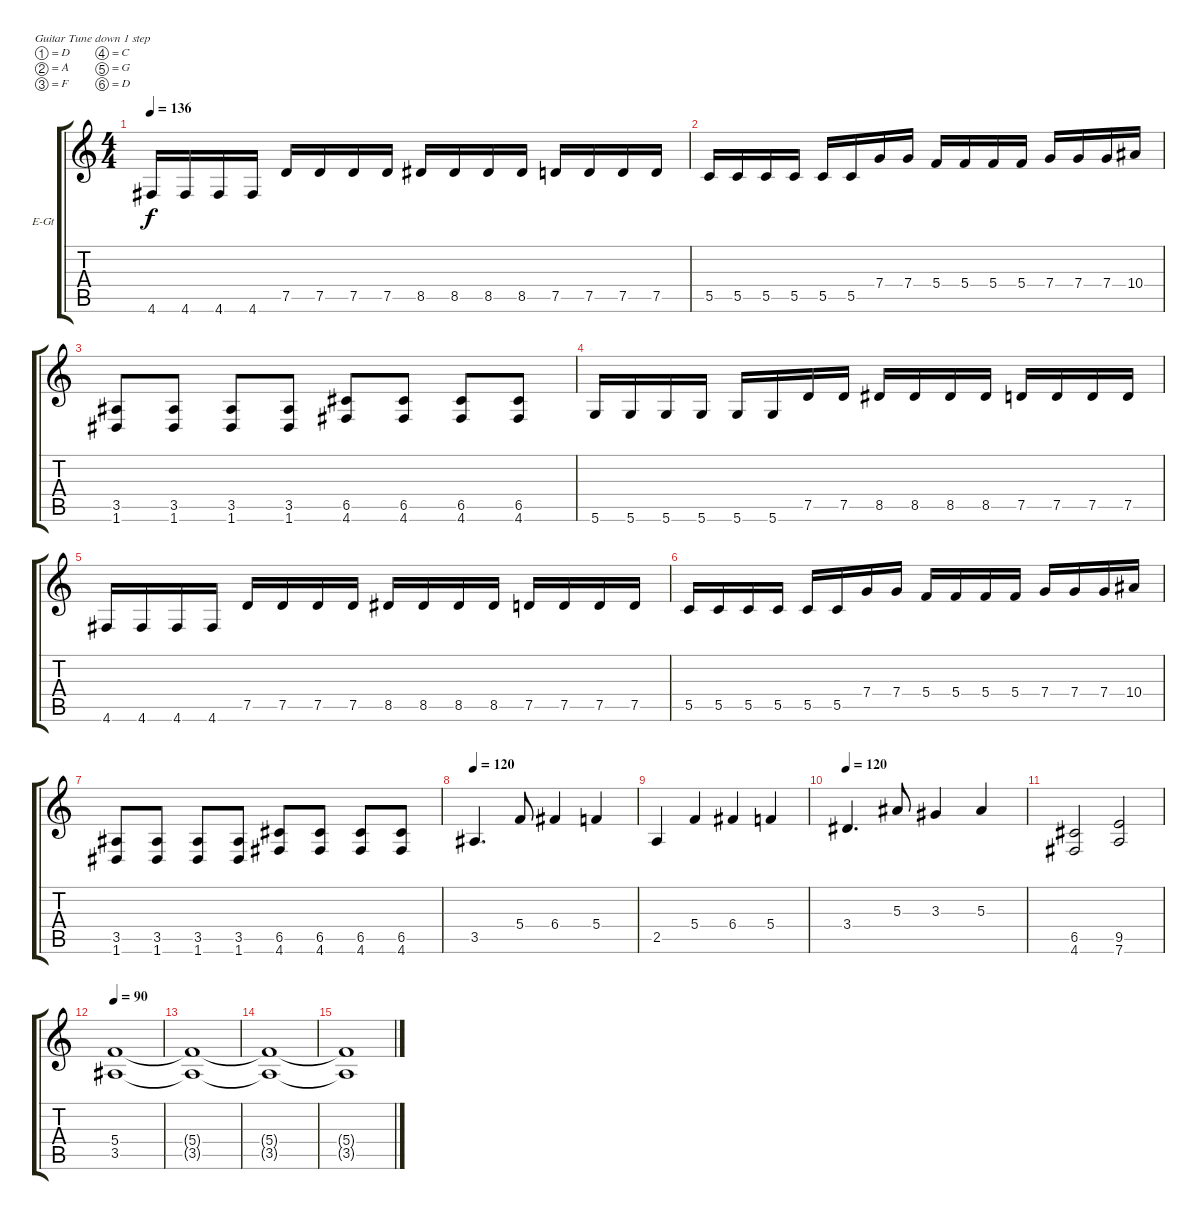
\bracketExtendMode groupsimilarinstruments
\firstSystemTrackNameOrientation horizontal
\otherSystemsTrackNameOrientation horizontal
\track ("Paul - Guitar 1" "E-Gt") {instrument distortionguitar}
\staff {score tabs}
\tuning (D4 A3 F3 C3 G2 D2)
\ts (4 4)
\tempo 136
\clef g2
\ks c
4.6.16{dy f} 4.6.16 4.6.16 4.6.16 7.5.16 7.5.16 7.5.16 7.5.16 8.5.16 8.5.16 8.5.16 8.5.16 7.5.16 7.5.16 7.5.16 7.5.16 |
5.5.16 5.5.16 5.5.16 5.5.16 5.5.16 5.5.16 7.4.16 7.4.16 5.4.16 5.4.16 5.4.16 5.4.16 7.4.16 7.4.16 7.4.16 10.4.16 |
(3.5 1.6).8 (3.5 1.6).8 (3.5 1.6).8 (3.5 1.6).8 (6.5 4.6).8 (6.5 4.6).8 (6.5 4.6).8 (6.5 4.6).8 |
5.6.16 5.6.16 5.6.16 5.6.16 5.6.16 5.6.16 7.5.16 7.5.16 8.5.16 8.5.16 8.5.16 8.5.16 7.5.16 7.5.16 7.5.16 7.5.16 |
4.6.16 4.6.16 4.6.16 4.6.16 7.5.16 7.5.16 7.5.16 7.5.16 8.5.16 8.5.16 8.5.16 8.5.16 7.5.16 7.5.16 7.5.16 7.5.16 |
5.5.16 5.5.16 5.5.16 5.5.16 5.5.16 5.5.16 7.4.16 7.4.16 5.4.16 5.4.16 5.4.16 5.4.16 7.4.16 7.4.16 7.4.16 10.4.16 |
(3.5 1.6).8 (3.5 1.6).8 (3.5 1.6).8 (3.5 1.6).8 (6.5 4.6).8 (6.5 4.6).8 (6.5 4.6).8 (6.5 4.6).8 |
\tempo 120
3.5.4{d} 5.4.8 6.4.4 5.4.4 |
2.5.4 5.4.4 6.4.4 5.4.4 |
\tempo 120
3.4.4{d} 5.3.8 3.3.4 5.3.4 |
(6.5 4.6).2 (9.5 7.6).2 |
\tempo 90
(5.4 3.5).1 |
(5.4{t} 3.5{t}).1 |
(5.4{t} 3.5{t}).1 |
(5.4{t} 3.5{t}).1
